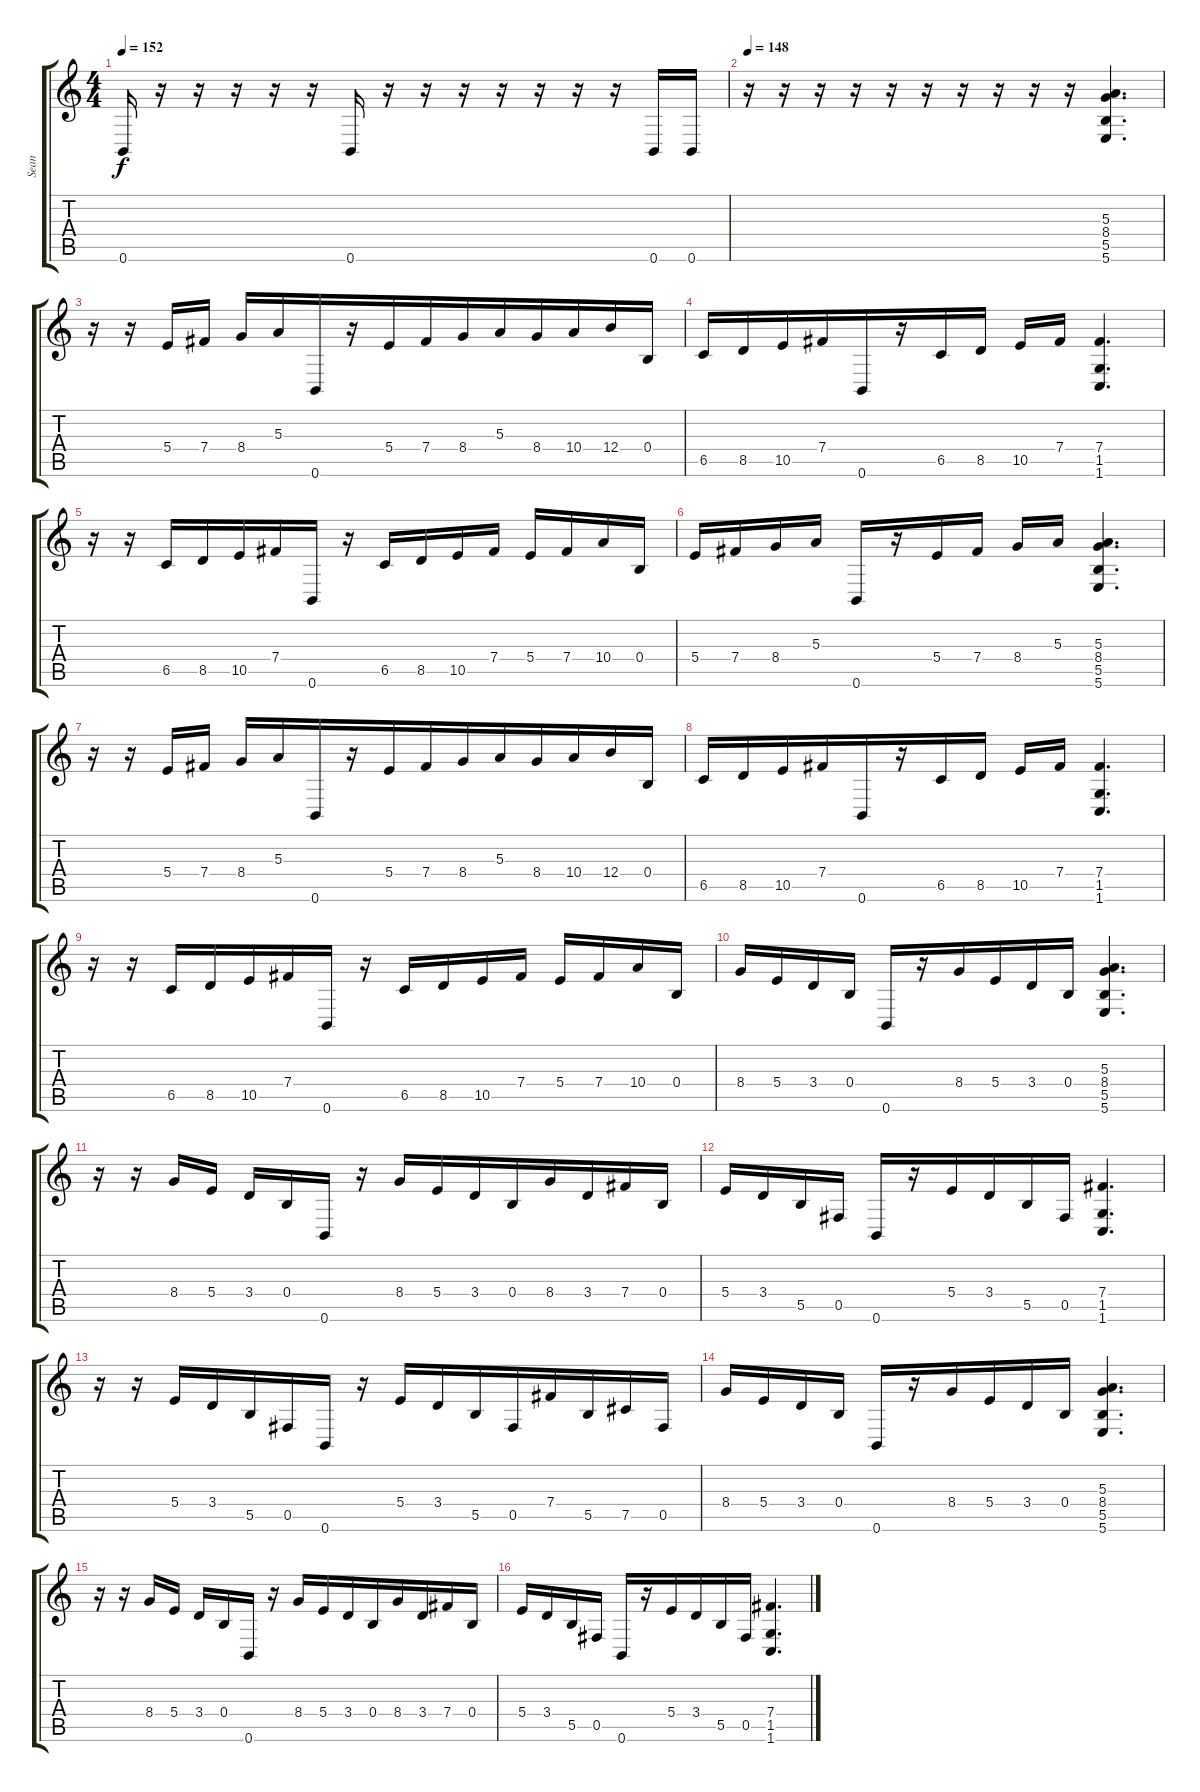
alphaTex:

\track ("Sean" "Sean") {instrument overdrivenguitar}
\staff {score tabs}
\tuning (Db4 Ab3 E3 B2 Gb2 B1) {hide}
\ts (4 4)
\tempo 152
\clef g2
\ks c
0.6.16{dy f} r.16 r.16 r.16 r.16 r.16 0.6.16 r.16 r.16 r.16 r.16 r.16 r.16 r.16 0.6.16 0.6.16 |
\tempo 148
r.16 r.16 r.16{beam merge} r.16 r.16{beam merge} r.16 r.16 r.16 r.16{beam merge} r.16{beam merge} (5.3 8.4 5.5 5.6).4{d} |
r.16 r.16 5.4.16 7.4.16 8.4.16{beam merge} 5.3.16 0.6.16{beam merge} r.16 5.4.16 7.4.16 8.4.16{beam merge} 5.3.16{beam merge} 8.4.16 10.4.16 12.4.16 0.4.16 |
6.5.16{beam merge} 8.5.16{beam merge} 10.5.16 7.4.16{beam merge} 0.6.16 r.16{beam merge} 6.5.16 8.5.16 10.5.16 7.4.16 (7.4 1.5 1.6).4{d} |
r.16 r.16 6.5.16{beam merge} 8.5.16{beam merge} 10.5.16 7.4.16{beam merge} 0.6.16 r.16{beam merge} 6.5.16 8.5.16 10.5.16 7.4.16 5.4.16 7.4.16 10.4.16 0.4.16 |
5.4.16 7.4.16 8.4.16{beam merge} 5.3.16 0.6.16{beam merge} r.16 5.4.16 7.4.16 8.4.16{beam merge} 5.3.16{beam merge} (5.3 8.4 5.5 5.6).4{d} |
r.16 r.16 5.4.16 7.4.16 8.4.16{beam merge} 5.3.16 0.6.16{beam merge} r.16 5.4.16 7.4.16 8.4.16{beam merge} 5.3.16{beam merge} 8.4.16 10.4.16 12.4.16 0.4.16 |
6.5.16{beam merge} 8.5.16{beam merge} 10.5.16 7.4.16{beam merge} 0.6.16 r.16{beam merge} 6.5.16 8.5.16 10.5.16 7.4.16 (7.4 1.5 1.6).4{d} |
r.16 r.16 6.5.16{beam merge} 8.5.16{beam merge} 10.5.16 7.4.16{beam merge} 0.6.16 r.16{beam merge} 6.5.16 8.5.16 10.5.16 7.4.16 5.4.16 7.4.16 10.4.16 0.4.16 |
8.4.16 5.4.16 3.4.16 0.4.16 0.6.16 r.16{beam merge} 8.4.16 5.4.16{beam merge} 3.4.16 0.4.16{beam merge} (5.3 8.4 5.5 5.6).4{d} |
r.16 r.16 8.4.16 5.4.16 3.4.16 0.4.16 0.6.16 r.16{beam merge} 8.4.16 5.4.16{beam merge} 3.4.16 0.4.16{beam merge} 8.4.16 3.4.16{beam merge} 7.4.16 0.4.16 |
5.4.16{beam merge} 3.4.16{beam merge} 5.5.16{beam merge} 0.5.16 0.6.16 r.16 5.4.16{beam merge} 3.4.16{beam merge} 5.5.16{beam merge} 0.5.16 (7.4 1.5 1.6).4{d} |
r.16{beam merge} r.16 5.4.16{beam merge} 3.4.16{beam merge} 5.5.16{beam merge} 0.5.16 0.6.16 r.16 5.4.16{beam merge} 3.4.16{beam merge} 5.5.16{beam merge} 0.5.16{beam merge} 7.4.16 5.5.16{beam merge} 7.5.16 0.5.16 |
8.4.16 5.4.16 3.4.16 0.4.16 0.6.16 r.16{beam merge} 8.4.16 5.4.16{beam merge} 3.4.16 0.4.16{beam merge} (5.3 8.4 5.5 5.6).4{d} |
r.16 r.16 8.4.16 5.4.16 3.4.16 0.4.16 0.6.16 r.16{beam merge} 8.4.16 5.4.16{beam merge} 3.4.16 0.4.16{beam merge} 8.4.16 3.4.16{beam merge} 7.4.16 0.4.16 |
5.4.16{beam merge} 3.4.16{beam merge} 5.5.16{beam merge} 0.5.16 0.6.16 r.16 5.4.16{beam merge} 3.4.16{beam merge} 5.5.16{beam merge} 0.5.16 (7.4 1.5 1.6).4{d}
